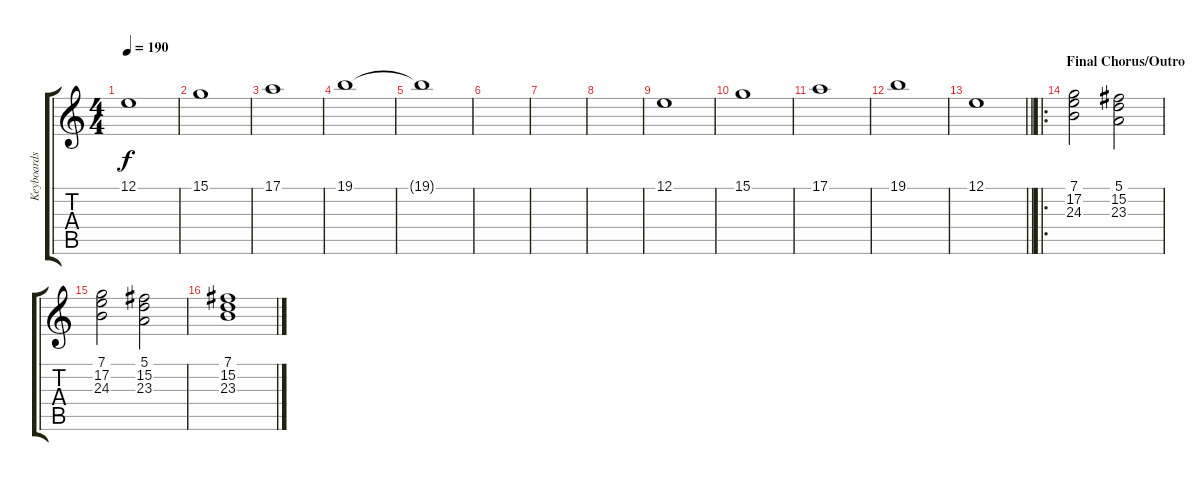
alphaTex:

\track ("Keyboards" "Keyboards") {instrument fx7echoes}
\staff {score tabs}
\tuning (E4 B3 G3 D3 A2 E2) {hide}
\ts (4 4)
\tempo 190
\clef g2
\ks c
12.1.1{dy f} |
15.1.1 |
17.1.1 |
19.1.1 |
19.1{t}.1 |
|
|
|
12.1.1 |
15.1.1 |
17.1.1 |
19.1.1 |
\barLineRight lightlight
12.1.1 |
\ro
\section ("" "Final Chorus/Outro")
(7.1 17.2 24.3).2 (5.1 15.2 23.3).2 |
(7.1 17.2 24.3).2 (5.1 15.2 23.3).2 |
(7.1 15.2 23.3).1
